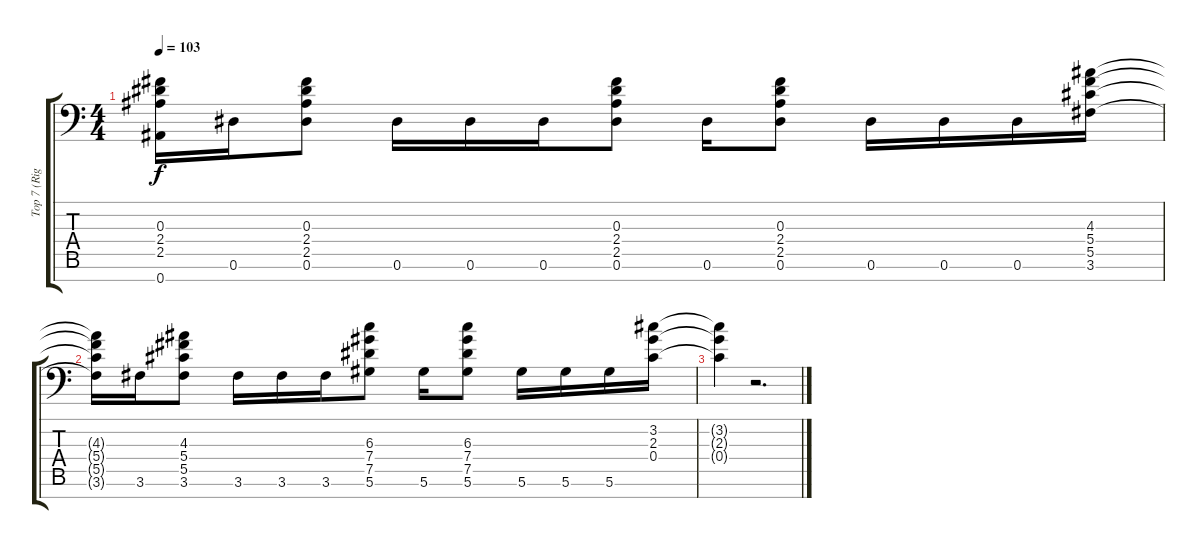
\track ("Top 7 (Right Guitar)" "Top 7 (Rig") {instrument distortionguitar}
\staff {score tabs}
\tuning (Eb4 Bb3 Gb3 Db3 Ab2 Eb2 Bb1) {hide}
\ts (4 4)
\tempo 103
\clef f4
\ks c
(0.3{t} 2.4{t} 2.5{t} 0.7).16{dy f} 0.6.16 (0.3 2.4 2.5 0.6).8 0.6.16 0.6.16 0.6.16 (0.3 2.4 2.5 0.6).8 0.6.16 (0.3 2.4 2.5 0.6).8 0.6.16 0.6.16 0.6.16 (4.3 5.4 5.5 3.6).16 |
(4.3{t} 5.4{t} 5.5{t} 3.6{t}).16 3.6.16 (4.3 5.4 5.5 3.6).8 3.6.16 3.6.16 3.6.16 (6.3 7.4 7.5 5.6).8 5.6.16 (6.3 7.4 7.5 5.6).8 5.6.16 5.6.16 5.6.16 (3.2 2.3 0.4).16 |
(3.2{t} 2.3{t} 0.4{t}).4 r.2{d}
